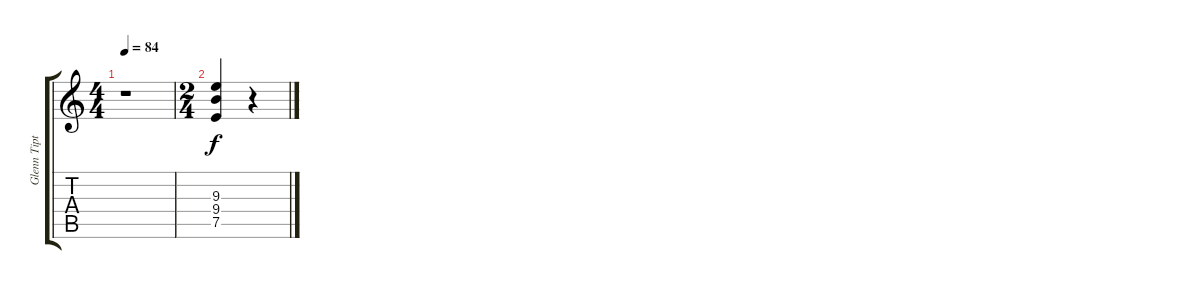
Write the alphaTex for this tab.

\track ("Glenn Tipton" "Glenn Tipt") {instrument overdrivenguitar}
\staff {score tabs}
\tuning (E4 B3 G3 D3 A2 E2) {hide}
\ts (4 4)
\tempo 84
\clef g2
\ks c
r.1{dy f} |
\ts (2 4)
(9.3 9.4 7.5).4 r.4
